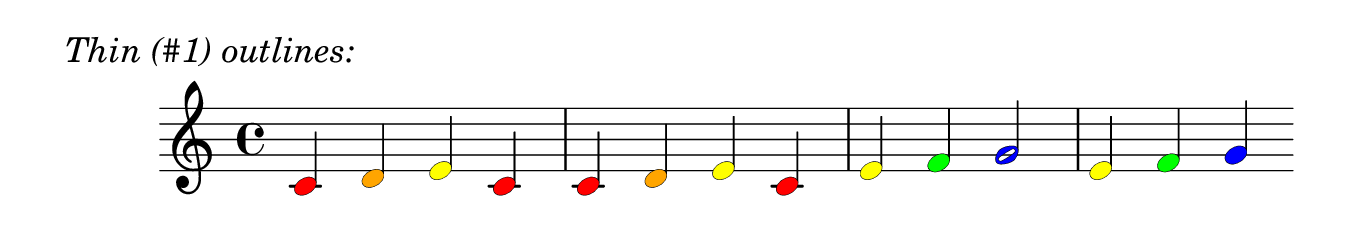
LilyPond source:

%%http://lsr.di.unimi.it/LSR/Item?id=890

% Two lines commented out below to allow submission to LSR
% Credits: code by Pierre Perol-Schneider and Paul Morris

%% http://lsr.di.unimi.it/LSR/Item?id=890
%% see also : http://lilypond.1069038.n5.nabble.com/LSR-Colored-notes-with-black-outlines-enhancement-td173243.html

%%%%%%%%%%%%%%%%%%%%%%%%%%%%%%%%%%%%%%%%%%%%%%%%%%%%%%%%%%%%%%%%%%%%%%%%%%%%%%%%%%%%%%%%%%
% LSR workaround:
#(set! paper-alist (cons '("snippet" . (cons (* 230 mm) (* 170 mm))) paper-alist))
\paper {
  #(set-paper-size "snippet")
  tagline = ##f
}
\markup\vspace #.5
#(set-global-staff-size 30)
%%%%%%%%%%%%%%%%%%%%%%%%%%%%%%%%%%%%%%%%%%%%%%%%%%%%%%%%%%%%%%%%%%%%%%%%%%%%%%%%%%%%%%%%%%

coloredNoteHeads =
#(lambda (color-outline line-width)
   ;; @var{color-outline} is a boolean for whether
   ;; the outline is colored (#t) or the note head (#f).
   ;; @var{line-width} is a number, the width of
   ;; the outline, 7 is a good default.
   (lambda (grob)
     (let* ((fsz  (ly:grob-property grob 'font-size 0.0))
            (mult (magstep fsz))
            (stl empty-stencil)
            (dur-log (ly:grob-property grob 'duration-log))
            (pch (ly:event-property (event-cause grob) 'pitch))
            (nnm (ly:pitch-notename pch))
            (alt (ly:pitch-alteration pch))
            (clr (case nnm
                   ((0) (case alt
                          ((-1) red) ;; Cbb
                          ((-1/2) red) ;; Cb
                          ((0) red) ;; C
                          ((1/2) red) ;; C#
                          ((1) red) ;; C##
                          (else black)))
                   ((1) (case alt
                          ((-1) (x11-color 'orange)) ;; Dbb
                          ((-1/2) (x11-color 'orange)) ;; Db
                          ((0) (x11-color 'orange)) ;; D
                          ((1/2) (x11-color 'orange)) ;; D#
                          ((1) (x11-color 'orange)) ;; D##
                          (else black)))
                   ((2) (case alt
                          ((-1) yellow) ;; Ebb
                          ((-1/2) yellow) ;; Eb
                          ((0) yellow) ;; E
                          ((1/2) yellow) ;; E#
                          ((1) yellow) ;; E##
                          (else black)))
                   ((3) (case alt
                          ((-1) green) ;; Fbb
                          ((-1/2) green) ;; Fb
                          ((0) green) ;; F
                          ((1/2) green) ;; F#
                          ((1) green) ;; F##
                          (else black)))
                   ((4) (case alt
                          ((-1) blue) ;; Gbb
                          ((-1/2) blue) ;; Gb
                          ((0) blue) ;; G
                          ((1/2) blue) ;; G#
                          ((1) blue) ;; G##
                          (else blue)))
                   ((5) (case alt
                          ((-1) (x11-color 'purple)) ;; Abb
                          ((-1/2) (x11-color 'purple)) ;; Ab
                          ((0) (x11-color 'purple)) ;; A
                          ((1/2) (x11-color 'purple)) ;; A#
                          ((1) (x11-color 'purple)) ;; A##
                          (else black)))
                   ((6) (case alt
                          ((-1) (x11-color 'brown)) ;; Bbb
                          ((-1/2) (x11-color 'brown)) ;; Bb
                          ((0) (x11-color 'brown)) ;; B
                          ((1/2) (x11-color 'brown)) ;; B#
                          ((1) (x11-color 'brown)) ;; B##
                          (else black)))
                   (else black)))
            (outline-clr (if color-outline clr black))
            (note-clr (if color-outline black clr)))
       
     (set! stl
           (cond
            ;; quarter notes and smaller
            ((> dur-log 1)
             (grob-interpret-markup grob
                #{
                  \markup {
                    \combine
                    \with-color #outline-clr
                    \path #(/ line-width 10)
                     #'((moveto   0.000  -0.200)
                        (curveto  0.000  -0.420   0.180  -0.542   0.420  -0.542)
                        (curveto  0.800  -0.542   1.318  -0.210   1.318   0.200)
                        (curveto  1.318   0.420   1.140   0.542   0.890   0.542)
                        (curveto  0.510   0.542   0.000   0.210   0.000  -0.200)
                        (closepath))
                    \translate #(cons (* 0.0002 line-width) 0)
                    \with-color #note-clr
                    \override #'(filled . #t) 
                    \path #0.001 
                    #'((moveto   0.000  -0.200)
                       (curveto  0.000  -0.420   0.180  -0.542   0.420  -0.542)
                       (curveto  0.800  -0.542   1.318  -0.210   1.318   0.200)
                       (curveto  1.318   0.420   1.140   0.542   0.890   0.542)
                       (curveto  0.510   0.542   0.000   0.210   0.000  -0.200)
                       (closepath))
                  }
                #}
               ))
            ;; half notes
            ((= dur-log 1)
             (grob-interpret-markup grob
               #{
                 \markup {
                    \combine
                    \with-color #outline-clr
                    \path #(/ line-width 10)
                    #'((moveto    0.000  -0.250)
                       (moveto    0.110  -0.270)
                       (curveto   0.110  -0.380   0.210  -0.435   0.280  -0.435)
                       (curveto   0.370  -0.435   0.600  -0.300   0.850  -0.135)
                       (curveto   1.100   0.030   1.273   0.140   1.273   0.270)
                       (curveto   1.273   0.350   1.200   0.440   1.090   0.440)
                       (curveto   1.040   0.440   0.850   0.350   0.600   0.185)
                       (curveto   0.200  -0.080   0.110  -0.150   0.110  -0.270)
                       (closepath)
                       (moveto    0.000  -0.250)
                       (curveto   0.000  -0.200   0.060   0.210   0.350   0.365)
                       (curveto   0.510   0.460   0.700   0.545   1.050   0.545)
                       (curveto   1.200   0.545   1.380   0.500   1.380   0.270)
                       (curveto   1.380   0.120   1.290  -0.140   1.120  -0.300)
                       (curveto   0.870  -0.500   0.520  -0.542   0.320  -0.542)
                       (curveto   0.200  -0.542   0.000  -0.530   0.000  -0.250)
                       (closepath))
                    \translate #(cons (* 0.0002 line-width) 0)
                    \with-color #note-clr
                    \override #'(filled . #t) 
                    \path #0.001 
                    #'((moveto    0.000  -0.250)
                       (lineto    0.110  -0.270)
                       (curveto   0.110  -0.380   0.210  -0.435   0.280  -0.435)
                       (curveto   0.370  -0.435   0.600  -0.300   0.850  -0.135)
                       (curveto   1.100   0.030   1.273   0.140   1.273   0.270)
                       (curveto   1.273   0.350   1.200   0.440   1.090   0.440)
                       (curveto   1.040   0.440   0.850   0.350   0.600   0.185)
                       (curveto   0.200  -0.080   0.110  -0.150   0.110  -0.270)
                       (lineto    0.000  -0.250)
                       (curveto   0.000  -0.200   0.060   0.210   0.350   0.365)
                       (curveto   0.510   0.460   0.700   0.545   1.050   0.545)
                       (curveto   1.200   0.545   1.380   0.500   1.380   0.270)
                       (curveto   1.380   0.120   1.290  -0.140   1.120  -0.300)
                       (curveto   0.870  -0.500   0.520  -0.542   0.320  -0.542)
                       (curveto   0.200  -0.542   0.000  -0.530   0.000  -0.250)
                       (closepath))
                  }
               #}
               ))
            ;; whole notes
            ((= dur-log 0)
             (grob-interpret-markup grob
              #{
                \markup {
                  \combine
                  \with-color #outline-clr
                  \path #(/ line-width 10)
                  #'((moveto    0.660  -0.190)
                     (curveto   0.540   0.000   0.560   0.310   0.710   0.415)
                     (curveto   0.900   0.530   1.210   0.410   1.330   0.210)
                     (curveto   1.450   0.030   1.460  -0.300   1.290  -0.410)
                     (curveto   1.100  -0.530   0.790  -0.410   0.660  -0.190)
                     (closepath)
                     (moveto    0.000   0.000)
                     (curveto   0.000  -0.350   0.549  -0.545   1.000  -0.545)
                     (curveto   1.450  -0.545   2.000  -0.340   2.000   0.000)
                     (curveto   2.000   0.350   1.470   0.545   1.000   0.545)
                     (curveto   0.530   0.545   0.000   0.350   0.000   0.000)
                     (closepath))
                  \translate #(cons (* 0.0002 line-width) 0)
                  \with-color #note-clr
                  \override #'(filled . #t) 
                  \path #0.001 
                    #'((moveto    0.000   0.000)
                       (lineto    0.660  -0.190)
                       (curveto   0.540   0.000   0.560   0.310   0.710   0.415)
                       (curveto   0.900   0.530   1.210   0.410   1.330   0.210)
                       (curveto   1.450   0.030   1.460  -0.300   1.290  -0.410)
                       (curveto   1.100  -0.530   0.790  -0.410   0.660  -0.190)
                       (lineto    0.000   0.000)
                       (curveto   0.000  -0.350   0.549  -0.545   1.000  -0.545)
                       (curveto   1.450  -0.545   2.000  -0.340   2.000   0.000)
                       (curveto   2.000   0.350   1.470   0.545   1.000   0.545)
                       (curveto   0.530   0.545   0.000   0.350   0.000   0.000)
                       (closepath))
                }
              #}
               ))
            ;; breve notes
            ((< dur-log 0)
             (grob-interpret-markup grob
               #{
                  \markup {
                    \combine
                    \with-color #outline-clr
                    \path #(/ line-width 10)
                    #'((moveto    0.560   0.100)
                       (curveto   0.560   0.270  0.630   0.460   0.850   0.460)
                       (curveto   1.140   0.460  1.385   0.220   1.385  -0.100)
                       (curveto   1.385  -0.300  1.300  -0.455   1.110  -0.455)
                       (curveto   0.810  -0.455  0.560  -0.220   0.560   0.100)
                       (closepath)
                       (moveto  -0.160   0.000)
                       (lineto   -0.160  -0.610)
                       (curveto  -0.160  -0.657 -0.122  -0.700  -0.075  -0.700)
                       (curveto  -0.028  -0.700  0.010  -0.657   0.010  -0.610)
                       (lineto    0.010  -0.090)
                       (curveto   0.080  -0.350  0.510  -0.540   0.975  -0.540)
                       (curveto   1.480  -0.540  1.850  -0.350   1.940  -0.090)
                       (lineto    1.940  -0.610)
                       (curveto   1.940  -0.657  1.980  -0.700   2.025  -0.700)
                       (curveto   2.070  -0.700  2.110  -0.657   2.115  -0.610)
                       (lineto    2.115   0.610)
                       (curveto   2.115   0.657  2.070   0.700   2.025   0.700)
                       (curveto   1.980   0.700  1.940   0.657   1.940   0.610)
                       (lineto    1.940   0.090)
                       (curveto   1.850   0.370  1.430   0.545   0.975   0.545)
                       (curveto   0.520   0.550  0.070   0.350   0.010   0.090)
                       (lineto    0.010   0.610)
                       (curveto   0.010   0.657 -0.028   0.700  -0.075   0.700)
                       (curveto  -0.122   0.700 -0.160   0.657  -0.160   0.610)
                       (lineto   -0.160   0.100)
                       (closepath))
                   \translate #(cons (* 0.0002 line-width) 0)
                   \with-color #note-clr
                   \override #'(filled . #t) 
                   \path #0.001 
                    #'((moveto   -0.160   0.000)
                       (lineto    0.560   0.100)
                       (curveto   0.560   0.270  0.630   0.460   0.850   0.460)
                       (curveto   1.140   0.460  1.385   0.220   1.385  -0.100)
                       (curveto   1.385  -0.300  1.300  -0.455   1.110  -0.455)
                       (curveto   0.810  -0.455  0.560  -0.220   0.560   0.100)
                       (lineto   -0.160   0.000)
                       (lineto   -0.160  -0.610)
                       (curveto  -0.160  -0.657 -0.122  -0.700  -0.075  -0.700)
                       (curveto  -0.028  -0.700  0.010  -0.657   0.010  -0.610)
                       (lineto    0.010  -0.090)
                       (curveto   0.080  -0.350  0.510  -0.540   0.975  -0.540)
                       (curveto   1.480  -0.540  1.850  -0.350   1.940  -0.090)
                       (lineto    1.940  -0.610)
                       (curveto   1.940  -0.657  1.980  -0.700   2.025  -0.700)
                       (curveto   2.070  -0.700  2.110  -0.657   2.115  -0.610)
                       (lineto    2.115   0.610)
                       (curveto   2.115   0.657  2.070   0.700   2.025   0.700)
                       (curveto   1.980   0.700  1.940   0.657   1.940   0.610)
                       (lineto    1.940   0.090)
                       (curveto   1.850   0.370  1.430   0.545   0.975   0.545)
                       (curveto   0.520   0.550  0.070   0.350   0.010   0.090)
                       (lineto    0.010   0.610)
                       (curveto   0.010   0.657 -0.028   0.700  -0.075   0.700)
                       (curveto  -0.122   0.700 -0.160   0.657  -0.160   0.610)
                       (lineto   -0.160   0.100)
                       (closepath))
                  }                 
               #}
               ))
            ))

     (set! (ly:grob-property grob 'stencil)
           (ly:stencil-scale stl mult mult)))))

%%%% USAGE EXAMPLE %%%%

frereJacques =
\relative f' {
  \repeat unfold 2 {c4 d e c}
  e f g2
  e4 f g
}

\markup\italic "Thin (#1) outlines:"
\new Staff
\with {
  \override NoteHead.layer = #2
  \override NoteHead.before-line-breaking = #(coloredNoteHeads #f 1)
}
{ \frereJacques }
\layout {
  \context {
    \Score
    \override SpacingSpanner.base-shortest-duration = #(ly:make-moment 1/64)
  }
}

%%% LSR workaround
\markup\vspace #0.5

